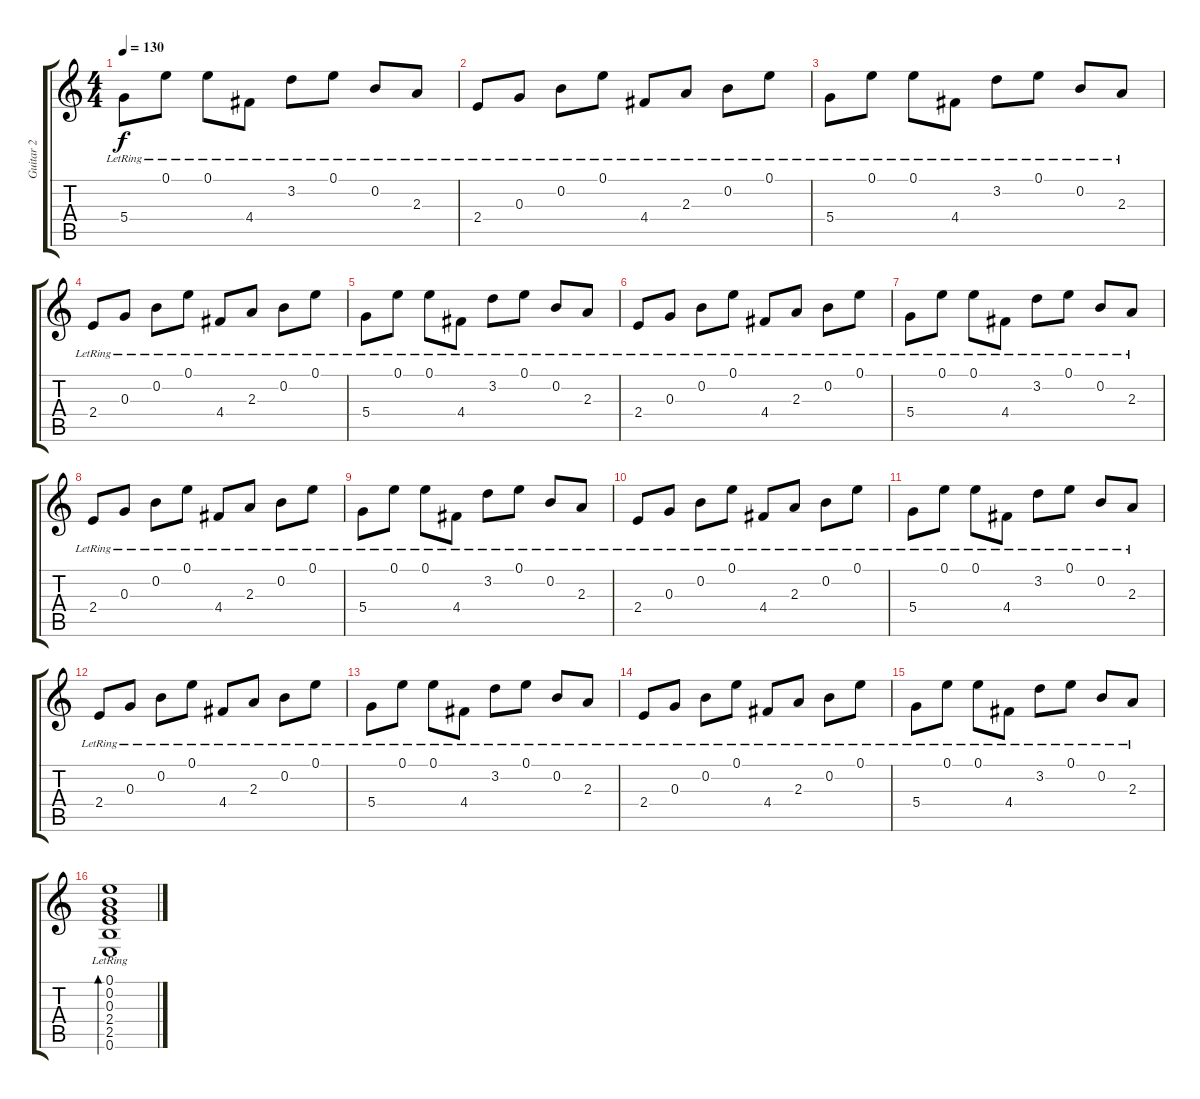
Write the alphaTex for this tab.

\track ("Guitar 2" "Guitar 2") {instrument acousticguitarsteel}
\staff {score tabs}
\tuning (E4 B3 G3 D3 A2 E2) {hide}
\ts (4 4)
\tempo 130
\clef g2
\ks c
5.4{lr}.8{dy f} 0.1{lr}.8 0.1{lr}.8 4.4{lr}.8 3.2{lr}.8 0.1{lr}.8 0.2{lr}.8 2.3{lr}.8 |
2.4{lr}.8 0.3{lr}.8 0.2{lr}.8 0.1{lr}.8 4.4{lr}.8 2.3{lr}.8 0.2{lr}.8 0.1{lr}.8 |
5.4{lr}.8 0.1{lr}.8 0.1{lr}.8 4.4{lr}.8 3.2{lr}.8 0.1{lr}.8 0.2{lr}.8 2.3{lr}.8 |
2.4{lr}.8 0.3{lr}.8 0.2{lr}.8 0.1{lr}.8 4.4{lr}.8 2.3{lr}.8 0.2{lr}.8 0.1{lr}.8 |
5.4{lr}.8 0.1{lr}.8 0.1{lr}.8 4.4{lr}.8 3.2{lr}.8 0.1{lr}.8 0.2{lr}.8 2.3{lr}.8 |
2.4{lr}.8 0.3{lr}.8 0.2{lr}.8 0.1{lr}.8 4.4{lr}.8 2.3{lr}.8 0.2{lr}.8 0.1{lr}.8 |
5.4{lr}.8 0.1{lr}.8 0.1{lr}.8 4.4{lr}.8 3.2{lr}.8 0.1{lr}.8 0.2{lr}.8 2.3{lr}.8 |
2.4{lr}.8 0.3{lr}.8 0.2{lr}.8 0.1{lr}.8 4.4{lr}.8 2.3{lr}.8 0.2{lr}.8 0.1{lr}.8 |
5.4{lr}.8 0.1{lr}.8 0.1{lr}.8 4.4{lr}.8 3.2{lr}.8 0.1{lr}.8 0.2{lr}.8 2.3{lr}.8 |
2.4{lr}.8 0.3{lr}.8 0.2{lr}.8 0.1{lr}.8 4.4{lr}.8 2.3{lr}.8 0.2{lr}.8 0.1{lr}.8 |
5.4{lr}.8 0.1{lr}.8 0.1{lr}.8 4.4{lr}.8 3.2{lr}.8 0.1{lr}.8 0.2{lr}.8 2.3{lr}.8 |
2.4{lr}.8 0.3{lr}.8 0.2{lr}.8 0.1{lr}.8 4.4{lr}.8 2.3{lr}.8 0.2{lr}.8 0.1{lr}.8 |
5.4{lr}.8 0.1{lr}.8 0.1{lr}.8 4.4{lr}.8 3.2{lr}.8 0.1{lr}.8 0.2{lr}.8 2.3{lr}.8 |
2.4{lr}.8 0.3{lr}.8 0.2{lr}.8 0.1{lr}.8 4.4{lr}.8 2.3{lr}.8 0.2{lr}.8 0.1{lr}.8 |
5.4{lr}.8 0.1{lr}.8 0.1{lr}.8 4.4{lr}.8 3.2{lr}.8 0.1{lr}.8 0.2{lr}.8 2.3{lr}.8 |
(0.1 0.2{lr} 0.3 2.4 2.5 0.6).1{bd 120}
